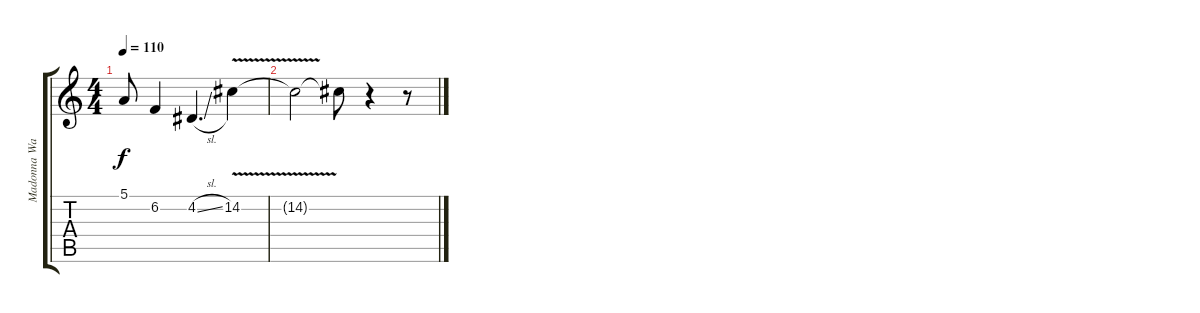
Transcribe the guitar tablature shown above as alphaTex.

\track ("Madonna Wayne Gacy" "Madonna Wa") {instrument pad3polysynth}
\staff {score tabs}
\tuning (E4 B3 G3 D3 A2 D2) {hide}
\ts (4 4)
\tempo 110
\clef g2
\ks c
5.1{t}.8{dy f} 6.2.4 4.2{sl}.4{d} 14.2{v}.4 |
14.2{t}.2 14.2{t}.8 r.4 r.8
